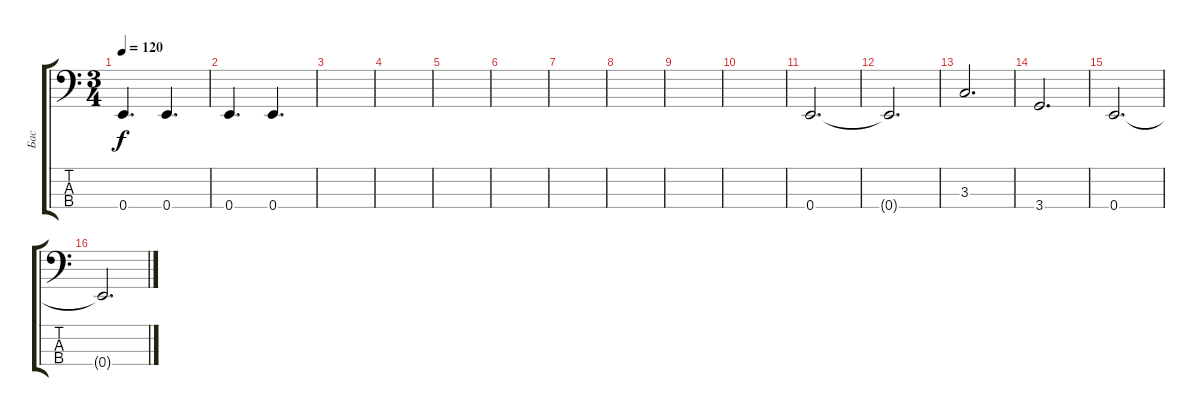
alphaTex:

\track ("Бас " "Бас ") {instrument electricbassfinger}
\staff {score tabs}
\tuning (G2 D2 A1 E1) {hide}
\ts (3 4)
\tempo 120
\clef f4
\ks c
0.4.4{d dy f} 0.4.4{d} |
0.4.4{d} 0.4.4{d} |
|
|
|
|
|
|
|
|
0.4.2{d volume 2} |
0.4{t}.2{d} |
3.3.2{d volume 12} |
3.4.2{d} |
0.4.2{d volume 2} |
0.4{t}.2{d}
